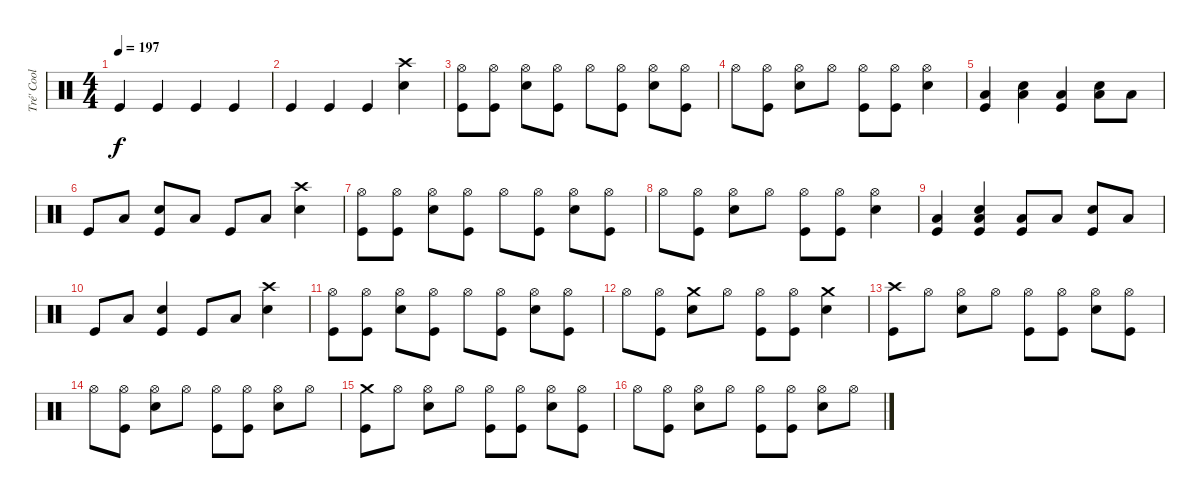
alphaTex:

\track ("Tré' Cool" "Tré' Cool") {instrument percussion}
\staff {score}
\articulation defaults
\ts (4 4)
\tempo 197
\clef neutral
\ks c "Kick (hit)".4{dy f} "Kick (hit)".4 "Kick (hit)".4 "Kick (hit)".4
|
"Kick (hit)".4 "Kick (hit)".4 "Kick (hit)".4 ("Crash high (hit)" "Electric Snare (hit)").4 |
("Hi-Hat (open)" "Kick (hit)").8 ("Hi-Hat (open)" "Kick (hit)").8 ("Hi-Hat (open)" "Electric Snare (hit)").8 ("Hi-Hat (open)" "Kick (hit)").8 "Hi-Hat (open)".8 ("Hi-Hat (open)" "Kick (hit)").8 ("Hi-Hat (open)" "Electric Snare (hit)").8 ("Hi-Hat (open)" "Kick (hit)").8 |
"Hi-Hat (open)".8 ("Hi-Hat (open)" "Kick (hit)").8 ("Hi-Hat (open)" "Electric Snare (hit)").8 "Hi-Hat (open)".8 ("Hi-Hat (open)" "Kick (hit)").8 ("Hi-Hat (open)" "Kick (hit)").8 ("Hi-Hat (open)" "Electric Snare (hit)").4 |
("Low Floor Tom (hit)" "Kick (hit)").4 ("Electric Snare (hit)" "Low Floor Tom (hit)").4 ("Low Floor Tom (hit)" "Kick (hit)").4 ("Electric Snare (hit)" "Low Floor Tom (hit)").8 "Low Floor Tom (hit)".8 |
"Kick (hit)".8 "Low Floor Tom (hit)".8 ("Electric Snare (hit)" "Kick (hit)").8 "Low Floor Tom (hit)".8 "Kick (hit)".8 "Low Floor Tom (hit)".8 ("Crash high (hit)" "Electric Snare (hit)").4 |
("Hi-Hat (open)" "Kick (hit)").8 ("Hi-Hat (open)" "Kick (hit)").8 ("Hi-Hat (open)" "Electric Snare (hit)").8 ("Hi-Hat (open)" "Kick (hit)").8 "Hi-Hat (open)".8 ("Hi-Hat (open)" "Kick (hit)").8 ("Hi-Hat (open)" "Electric Snare (hit)").8 ("Hi-Hat (open)" "Kick (hit)").8 |
"Hi-Hat (open)".8 ("Hi-Hat (open)" "Kick (hit)").8 ("Hi-Hat (open)" "Electric Snare (hit)").8 "Hi-Hat (open)".8 ("Hi-Hat (open)" "Kick (hit)").8 ("Hi-Hat (open)" "Kick (hit)").8 ("Hi-Hat (open)" "Electric Snare (hit)").4 |
("Low Floor Tom (hit)" "Kick (hit)").4 ("Electric Snare (hit)" "Low Floor Tom (hit)" "Kick (hit)").4 ("Low Floor Tom (hit)" "Kick (hit)").8 "Low Floor Tom (hit)".8 ("Electric Snare (hit)" "Kick (hit)").8 "Low Floor Tom (hit)".8 |
"Kick (hit)".8 "Low Floor Tom (hit)".8 ("Electric Snare (hit)" "Kick (hit)").4 "Kick (hit)".8 "Low Floor Tom (hit)".8 ("Crash high (hit)" "Electric Snare (hit)").4 |
("Hi-Hat (open)" "Kick (hit)").8 ("Hi-Hat (open)" "Kick (hit)").8 ("Hi-Hat (open)" "Electric Snare (hit)").8 ("Hi-Hat (open)" "Kick (hit)").8 "Hi-Hat (open)".8 ("Hi-Hat (open)" "Kick (hit)").8 ("Hi-Hat (open)" "Electric Snare (hit)").8 ("Hi-Hat (open)" "Kick (hit)").8 |
"Hi-Hat (open)".8 ("Hi-Hat (open)" "Kick (hit)").8 ("Crash medium (hit)" "Electric Snare (hit)").8 "Hi-Hat (open)".8 ("Hi-Hat (open)" "Kick (hit)").8 ("Hi-Hat (open)" "Kick (hit)").8 ("Crash medium (hit)" "Electric Snare (hit)").4 |
("Crash high (hit)" "Kick (hit)").8 "Hi-Hat (open)".8 ("Hi-Hat (open)" "Electric Snare (hit)").8 "Hi-Hat (open)".8 ("Hi-Hat (open)" "Kick (hit)").8 ("Hi-Hat (open)" "Kick (hit)").8 ("Hi-Hat (open)" "Electric Snare (hit)").8 ("Hi-Hat (open)" "Kick (hit)").8 |
"Hi-Hat (open)".8 ("Hi-Hat (open)" "Kick (hit)").8 ("Hi-Hat (open)" "Electric Snare (hit)").8 "Hi-Hat (open)".8 ("Hi-Hat (open)" "Kick (hit)").8 ("Hi-Hat (open)" "Kick (hit)").8 ("Hi-Hat (open)" "Electric Snare (hit)").8 "Hi-Hat (open)".8 |
("Crash medium (hit)" "Kick (hit)").8 "Hi-Hat (open)".8 ("Hi-Hat (open)" "Electric Snare (hit)").8 "Hi-Hat (open)".8 ("Hi-Hat (open)" "Kick (hit)").8 ("Hi-Hat (open)" "Kick (hit)").8 ("Hi-Hat (open)" "Electric Snare (hit)").8 ("Hi-Hat (open)" "Kick (hit)").8 |
"Hi-Hat (open)".8 ("Hi-Hat (open)" "Kick (hit)").8 ("Hi-Hat (open)" "Electric Snare (hit)").8 "Hi-Hat (open)".8 ("Hi-Hat (open)" "Kick (hit)").8 ("Hi-Hat (open)" "Kick (hit)").8 ("Hi-Hat (open)" "Electric Snare (hit)").8 "Hi-Hat (open)".8
